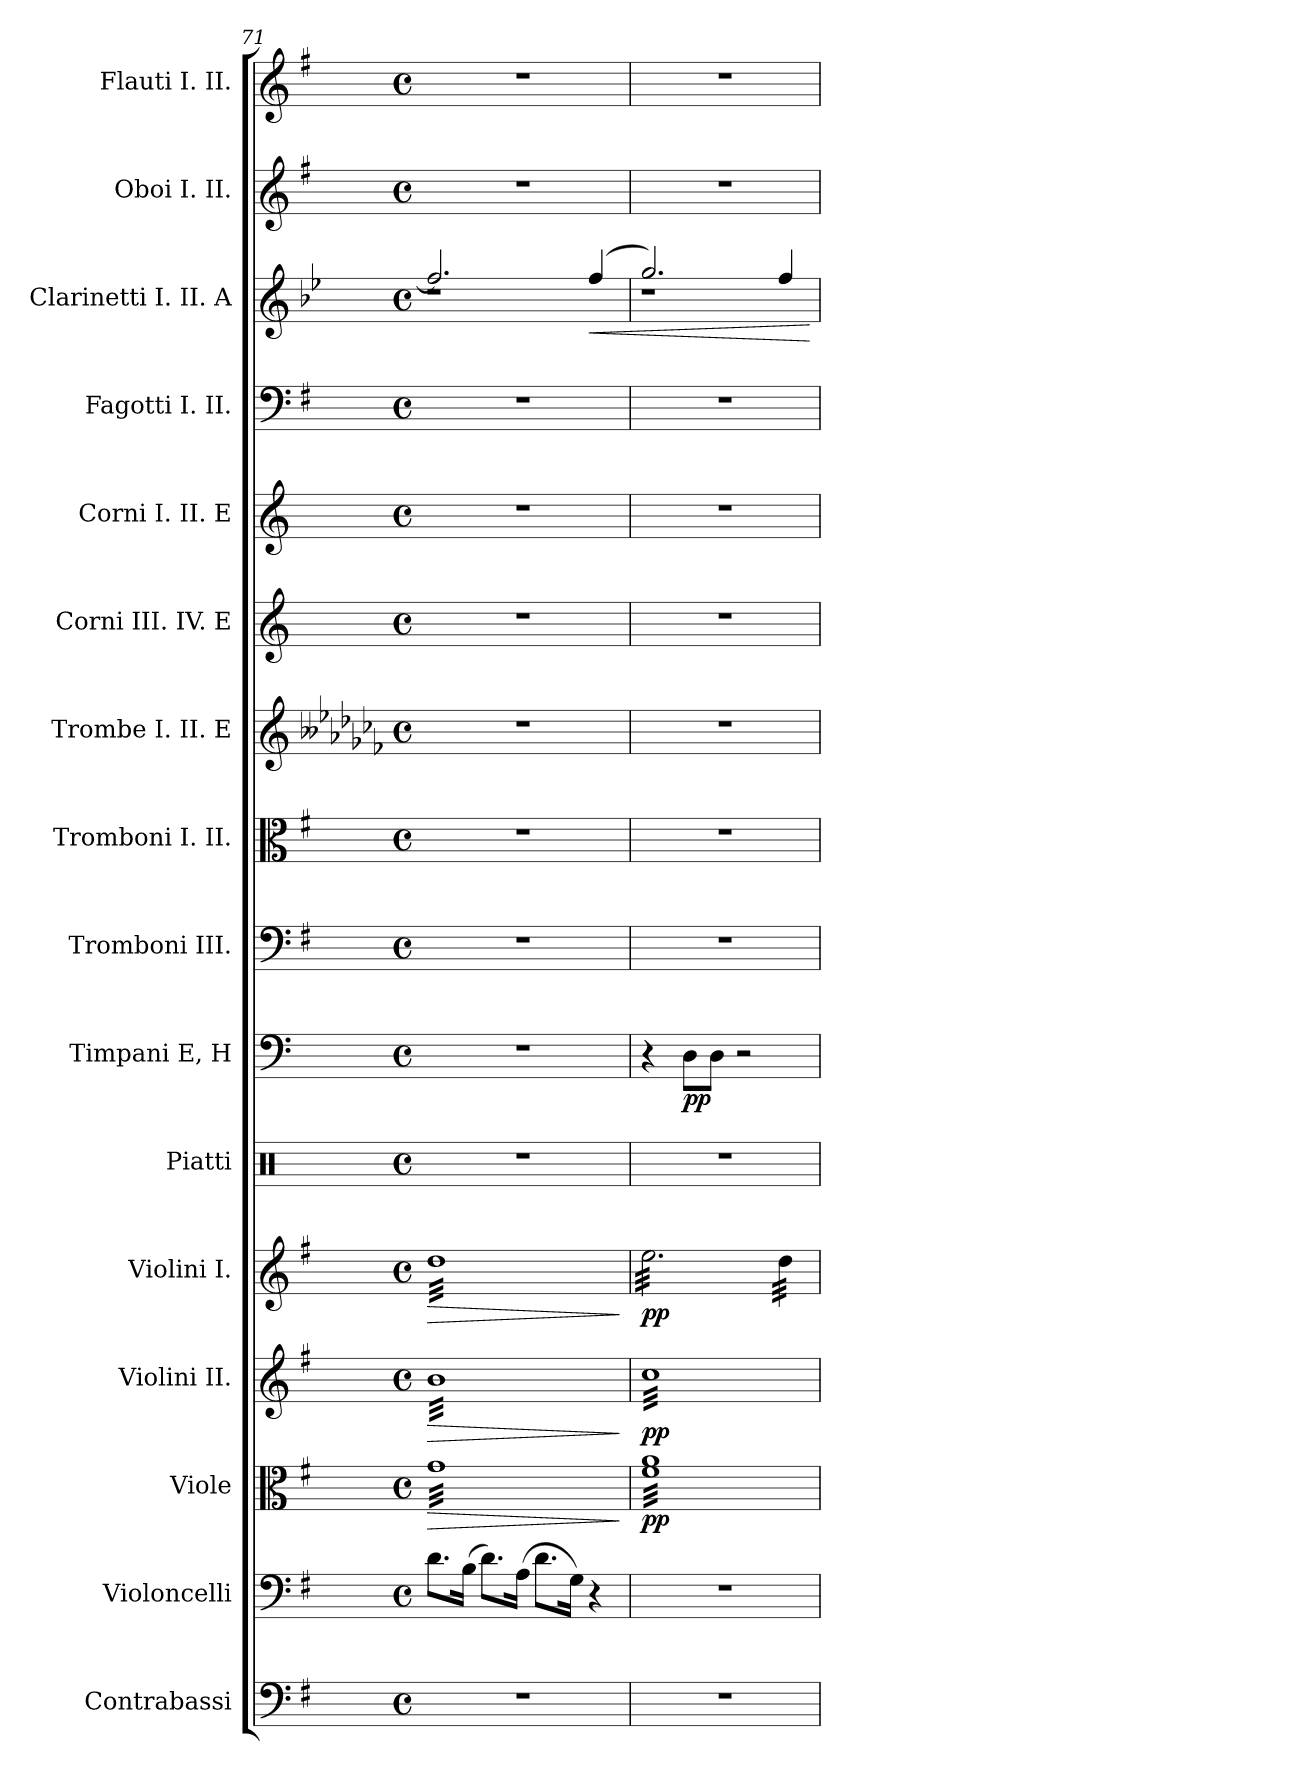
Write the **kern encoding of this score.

**kern	**kern	**kern	**dynam	**kern	**dynam	**kern	**dynam	**kern	**kern	**dynam	**kern	**kern	**kern	**kern	**kern	**kern	**kern	**dynam	**kern	**kern
*part16	*part15	*part14	*part14	*part13	*part13	*part12	*part12	*part11	*part10	*part10	*part9	*part8	*part7	*part6	*part5	*part4	*part3	*part3	*part2	*part1
*staff16	*staff15	*staff14	*staff14	*staff13	*staff13	*staff12	*staff12	*staff11	*staff10	*staff10	*staff9	*staff8	*staff7	*staff6	*staff5	*staff4	*staff3	*staff3	*staff2	*staff1
*I"Contrabassi	*I"Violoncelli	*I"Viole	*	*I"Violini II.	*	*I"Violini I.	*	*I"Piatti	*I"Timpani E, H	*	*I"Tromboni III.	*I"Tromboni I. II.	*I"Trombe I. II. E	*I"Corni III. IV. E	*I"Corni I. II. E	*I"Fagotti I. II.	*I"Clarinetti I. II. A	*	*I"Oboi I. II.	*I"Flauti I. II.
*I'Cb.	*I'Vcl.	*I'Vle	*	*I'Viol. II.	*	*I'Viol. I.	*	*I'Piatti	*I'Timp.	*	*I'Trbni. III.	*I'Trbni. I. II.	*I'Trbe. I. II.	*I'Cor. III. IV. E	*I'Cor. I. II. E	*I'Fag. I. II.	*I'Cl. I. II.	*	*I'Ob. I. II.	*I'Fl. I. II.
*clefF4	*clefF4	*clefC3	*	*clefG2	*	*clefG2	*	*clefX	*clefF4	*	*clefF4	*clefC3	*clefG2	*clefG2	*clefG2	*clefF4	*clefG2	*	*clefG2	*clefG2
*ITrd7c12	*	*	*	*	*	*	*	*	*	*	*	*	*ITrd-3c-4	*ITrd5c8	*ITrd5c8	*	*ITrd2c3	*	*	*
*k[f#]	*k[f#]	*k[f#]	*	*k[f#]	*	*k[f#]	*	*k[]	*k[]	*	*k[f#]	*k[f#]	*k[b--e-a-d-g-c-f-]	*k[f#c#g#d#]	*k[f#c#g#d#]	*k[f#]	*k[f#]	*	*k[f#]	*k[f#]
*M4/4	*M4/4	*M4/4	*	*M4/4	*	*M4/4	*	*M4/4	*M4/4	*	*M4/4	*M4/4	*M4/4	*M4/4	*M4/4	*M4/4	*M4/4	*	*M4/4	*M4/4
*met(c)	*met(c)	*met(c)	*	*met(c)	*	*met(c)	*	*met(c)	*met(c)	*	*met(c)	*met(c)	*met(c)	*met(c)	*met(c)	*met(c)	*met(c)	*	*met(c)	*met(c)
=71	=71	=71	=71	=71	=71	=71	=71	=71	=71	=71	=71	=71	=71	=71	=71	=71	=71	=71	=71	=71
!	!	!	!LO:HP:b	!	!LO:HP:b	!	!LO:HP:b	!	!	!	!	!	!	!	!	!	!	!	!	!
*	*	*	*	*	*	*	*	*	*	*	*	*	*	*	*	*	*^	*	*	*
*	*	*tremolo	*	*	*	*	*	*	*	*	*	*	*	*	*	*	*	*	*	*	*
*	*	*	*	*tremolo	*	*	*	*	*	*	*	*	*	*	*	*	*	*	*	*	*
*	*	*	*	*	*	*tremolo	*	*	*	*	*	*	*	*	*	*	*	*	*	*	*
1r	8.d\L	32gLLL	>	32bLLL	>	32ddLLL	>	1r	1r	.	1r	1r	1r	1r	1r	1r	2.dd/]	1rdd	.	1r	1r
.	.	32g	.	32b	.	32dd	.	.	.	.	.	.	.	.	.	.	.	.	.	.	.
.	.	32g	.	32b	.	32dd	.	.	.	.	.	.	.	.	.	.	.	.	.	.	.
.	.	32g	.	32b	.	32dd	.	.	.	.	.	.	.	.	.	.	.	.	.	.	.
.	.	32g	.	32b	.	32dd	.	.	.	.	.	.	.	.	.	.	.	.	.	.	.
.	.	32g	.	32b	.	32dd	.	.	.	.	.	.	.	.	.	.	.	.	.	.	.
.	(16B\Jk	32g	.	32b	.	32dd	.	.	.	.	.	.	.	.	.	.	.	.	.	.	.
.	.	32g	.	32b	.	32dd	.	.	.	.	.	.	.	.	.	.	.	.	.	.	.
.	8.d\L)	32g	.	32b	.	32dd	.	.	.	.	.	.	.	.	.	.	.	.	.	.	.
.	.	32g	.	32b	.	32dd	.	.	.	.	.	.	.	.	.	.	.	.	.	.	.
.	.	32g	.	32b	.	32dd	.	.	.	.	.	.	.	.	.	.	.	.	.	.	.
.	.	32g	.	32b	.	32dd	.	.	.	.	.	.	.	.	.	.	.	.	.	.	.
.	.	32g	.	32b	.	32dd	.	.	.	.	.	.	.	.	.	.	.	.	.	.	.
.	.	32g	.	32b	.	32dd	.	.	.	.	.	.	.	.	.	.	.	.	.	.	.
.	(16A\Jk	32g	.	32b	.	32dd	.	.	.	.	.	.	.	.	.	.	.	.	.	.	.
.	.	32g	.	32b	.	32dd	.	.	.	.	.	.	.	.	.	.	.	.	.	.	.
.	8.d\L	32g	.	32b	.	32dd	.	.	.	.	.	.	.	.	.	.	.	.	.	.	.
.	.	32g	.	32b	.	32dd	.	.	.	.	.	.	.	.	.	.	.	.	.	.	.
.	.	32g	.	32b	.	32dd	.	.	.	.	.	.	.	.	.	.	.	.	.	.	.
.	.	32g	.	32b	.	32dd	.	.	.	.	.	.	.	.	.	.	.	.	.	.	.
.	.	32g	.	32b	.	32dd	.	.	.	.	.	.	.	.	.	.	.	.	.	.	.
.	.	32g	.	32b	.	32dd	.	.	.	.	.	.	.	.	.	.	.	.	.	.	.
.	16G\Jk)	32g	.	32b	.	32dd	.	.	.	.	.	.	.	.	.	.	.	.	.	.	.
.	.	32g	.	32b	.	32dd	.	.	.	.	.	.	.	.	.	.	.	.	.	.	.
!	!	!	!	!	!	!	!	!	!	!	!	!	!	!	!	!	!	!	!LO:HP:b	!	!
.	4r	32g	.	32b	.	32dd	.	.	.	.	.	.	.	.	.	.	(4dd/	.	<	.	.
.	.	32g	.	32b	.	32dd	.	.	.	.	.	.	.	.	.	.	.	.	.	.	.
.	.	32g	.	32b	.	32dd	.	.	.	.	.	.	.	.	.	.	.	.	.	.	.
.	.	32g	.	32b	.	32dd	.	.	.	.	.	.	.	.	.	.	.	.	.	.	.
.	.	32g	.	32b	.	32dd	.	.	.	.	.	.	.	.	.	.	.	.	.	.	.
.	.	32g	.	32b	.	32dd	.	.	.	.	.	.	.	.	.	.	.	.	.	.	.
.	.	32g	.	32b	.	32dd	.	.	.	.	.	.	.	.	.	.	.	.	.	.	.
.	.	32gJJJ	.	32bJJJ	.	32ddJJJ	.	.	.	.	.	.	.	.	.	.	.	.	.	.	.
*	*	*	*	*	*	*	*	*	*	*	*	*	*	*	*	*	*v	*v	*	*	*
.	.	.	]	.	]	.	]	.	.	.	.	.	.	.	.	.	.	.	.	.
=72	=72	=72	=72	=72	=72	=72	=72	=72	=72	=72	=72	=72	=72	=72	=72	=72	=72	=72	=72	=72
*	*	*	*	*	*	*	*	*	*	*	*	*	*	*	*	*	*^	*	*	*
!	!	!	!LO:DY:b	!	!LO:DY:b	!	!LO:DY:b	!	!	!	!	!	!	!	!	!	!	!	!	!	!
1r	1r	32f# 32aLLL	pp	32ccLLL	pp	32ee\LLL	pp	1r	4r	.	1r	1r	1r	1r	1r	1r	2.ee/)	1rdd	.	1r	1r
.	.	32f# 32a	.	32cc	.	32ee\	.	.	.	.	.	.	.	.	.	.	.	.	.	.	.
.	.	32f# 32a	.	32cc	.	32ee\	.	.	.	.	.	.	.	.	.	.	.	.	.	.	.
.	.	32f# 32a	.	32cc	.	32ee\	.	.	.	.	.	.	.	.	.	.	.	.	.	.	.
.	.	32f# 32a	.	32cc	.	32ee\	.	.	.	.	.	.	.	.	.	.	.	.	.	.	.
.	.	32f# 32a	.	32cc	.	32ee\	.	.	.	.	.	.	.	.	.	.	.	.	.	.	.
.	.	32f# 32a	.	32cc	.	32ee\	.	.	.	.	.	.	.	.	.	.	.	.	.	.	.
.	.	32f# 32a	.	32cc	.	32ee\	.	.	.	.	.	.	.	.	.	.	.	.	.	.	.
!	!	!	!	!	!	!	!	!	!	!LO:DY:b	!	!	!	!	!	!	!	!	!	!	!
.	.	32f# 32a	.	32cc	.	32ee\	.	.	8D\L	pp	.	.	.	.	.	.	.	.	.	.	.
.	.	32f# 32a	.	32cc	.	32ee\	.	.	.	.	.	.	.	.	.	.	.	.	.	.	.
.	.	32f# 32a	.	32cc	.	32ee\	.	.	.	.	.	.	.	.	.	.	.	.	.	.	.
.	.	32f# 32a	.	32cc	.	32ee\	.	.	.	.	.	.	.	.	.	.	.	.	.	.	.
.	.	32f# 32a	.	32cc	.	32ee\	.	.	8D\J	.	.	.	.	.	.	.	.	.	.	.	.
.	.	32f# 32a	.	32cc	.	32ee\	.	.	.	.	.	.	.	.	.	.	.	.	.	.	.
.	.	32f# 32a	.	32cc	.	32ee\	.	.	.	.	.	.	.	.	.	.	.	.	.	.	.
.	.	32f# 32a	.	32cc	.	32ee\	.	.	.	.	.	.	.	.	.	.	.	.	.	.	.
.	.	32f# 32a	.	32cc	.	32ee\	.	.	2r	.	.	.	.	.	.	.	.	.	.	.	.
.	.	32f# 32a	.	32cc	.	32ee\	.	.	.	.	.	.	.	.	.	.	.	.	.	.	.
.	.	32f# 32a	.	32cc	.	32ee\	.	.	.	.	.	.	.	.	.	.	.	.	.	.	.
.	.	32f# 32a	.	32cc	.	32ee\	.	.	.	.	.	.	.	.	.	.	.	.	.	.	.
.	.	32f# 32a	.	32cc	.	32ee\	.	.	.	.	.	.	.	.	.	.	.	.	.	.	.
.	.	32f# 32a	.	32cc	.	32ee\	.	.	.	.	.	.	.	.	.	.	.	.	.	.	.
.	.	32f# 32a	.	32cc	.	32ee\	.	.	.	.	.	.	.	.	.	.	.	.	.	.	.
.	.	32f# 32a	.	32cc	.	32ee\JJJ	.	.	.	.	.	.	.	.	.	.	.	.	.	.	.
.	.	32f# 32a	.	32cc	.	32dd\LLL	.	.	.	.	.	.	.	.	.	.	4dd/	.	.	.	.
.	.	32f# 32a	.	32cc	.	32dd\	.	.	.	.	.	.	.	.	.	.	.	.	.	.	.
.	.	32f# 32a	.	32cc	.	32dd\	.	.	.	.	.	.	.	.	.	.	.	.	.	.	.
.	.	32f# 32a	.	32cc	.	32dd\	.	.	.	.	.	.	.	.	.	.	.	.	.	.	.
.	.	32f# 32a	.	32cc	.	32dd\	.	.	.	.	.	.	.	.	.	.	.	.	.	.	.
.	.	32f# 32a	.	32cc	.	32dd\	.	.	.	.	.	.	.	.	.	.	.	.	.	.	.
.	.	32f# 32a	.	32cc	.	32dd\	.	.	.	.	.	.	.	.	.	.	.	.	.	.	.
.	.	32f# 32aJJJ	.	32ccJJJ	.	32dd\JJJ	.	.	.	.	.	.	.	.	.	.	.	.	.	.	.
*	*	*	*	*	*	*Xtremolo	*	*	*	*	*	*	*	*	*	*	*	*	*	*	*
*	*	*	*	*Xtremolo	*	*	*	*	*	*	*	*	*	*	*	*	*	*	*	*	*
*	*	*Xtremolo	*	*	*	*	*	*	*	*	*	*	*	*	*	*	*	*	*	*	*
*	*	*	*	*	*	*	*	*	*	*	*	*	*	*	*	*	*v	*v	*	*	*
.	.	.	.	.	.	.	.	.	.	.	.	.	.	.	.	.	.	[	.	.
=	=	=	=	=	=	=	=	=	=	=	=	=	=	=	=	=	=	=	=	=
*-	*-	*-	*-	*-	*-	*-	*-	*-	*-	*-	*-	*-	*-	*-	*-	*-	*-	*-	*-	*-
